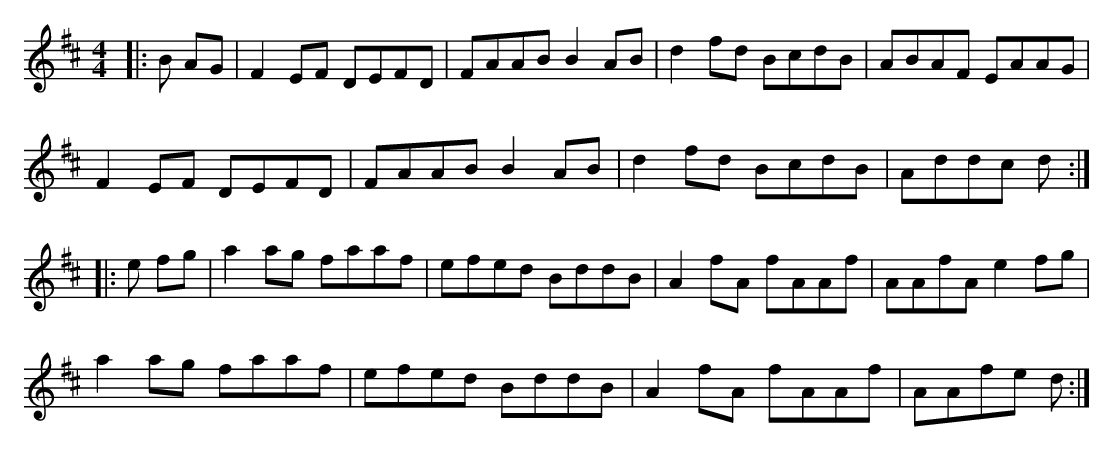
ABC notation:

X:1
M:4/4
K:D
|:B AG|F2EF DEFD|FAAB B2AB|d2fd BcdB|ABAF EAAG|
F2EF DEFD|FAAB B2AB|d2fd BcdB|Addc d:|
|:e fg|a2ag faaf|efed BddB|A2fA fAAf|AAfA e2fg|
a2ag faaf|efed BddB|A2fA fAAf|AAfe d:|
